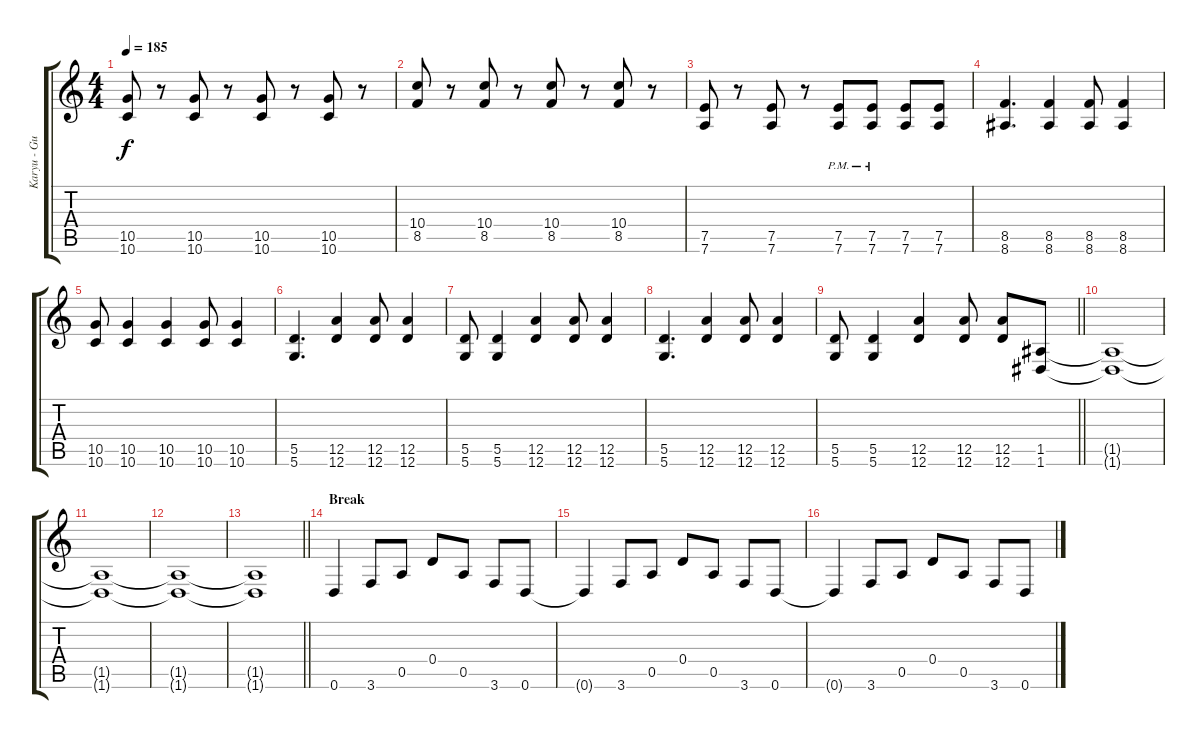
\track ("Karyu - Guitar 1" "Karyu - Gu") {instrument distortionguitar}
\staff {score tabs}
\tuning (E4 B3 G3 D3 A2 D2) {hide}
\ts (4 4)
\tempo 185
\clef g2
\ks c
(10.5 10.6).8{dy f} r.8 (10.5 10.6).8 r.8 (10.5 10.6).8 r.8 (10.5 10.6).8 r.8 |
(10.4 8.5).8 r.8 (10.4 8.5).8 r.8 (10.4 8.5).8 r.8 (10.4 8.5).8 r.8 |
(7.5 7.6).8 r.8 (7.5 7.6).8 r.8 (7.5{pm} 7.6{pm}).8 (7.5 7.6{pm}).8 (7.5 7.6).8 (7.5 7.6).8 |
(8.5 8.6).4{d} (8.5 8.6).4 (8.5 8.6).8 (8.5 8.6).4 |
(10.5 10.6).8 (10.5 10.6).4 (10.5 10.6).4 (10.5 10.6).8 (10.5 10.6).4 |
(5.5 5.6).4{d} (12.5 12.6).4 (12.5 12.6).8 (12.5 12.6).4 |
(5.5 5.6).8 (5.5 5.6).4 (12.5 12.6).4 (12.5 12.6).8 (12.5 12.6).4 |
(5.5 5.6).4{d} (12.5 12.6).4 (12.5 12.6).8 (12.5 12.6).4 |
\barLineRight lightlight
(5.5 5.6).8 (5.5 5.6).4 (12.5 12.6).4 (12.5 12.6).8 (12.5 12.6).8 (1.5 1.6).8 |
\section ("" "")
(1.5{t} 1.6{t}).1 |
(1.5{t} 1.6{t}).1 |
(1.5{t} 1.6{t}).1 |
\barLineRight lightlight
(1.5{t} 1.6{t}).1 |
\section ("" "Break")
0.6.4 3.6.8 0.5.8 0.4.8 0.5.8 3.6.8 0.6.8 |
0.6{t}.4 3.6.8 0.5.8 0.4.8 0.5.8 3.6.8 0.6.8 |
0.6{t}.4 3.6.8 0.5.8 0.4.8 0.5.8 3.6.8 0.6.8
